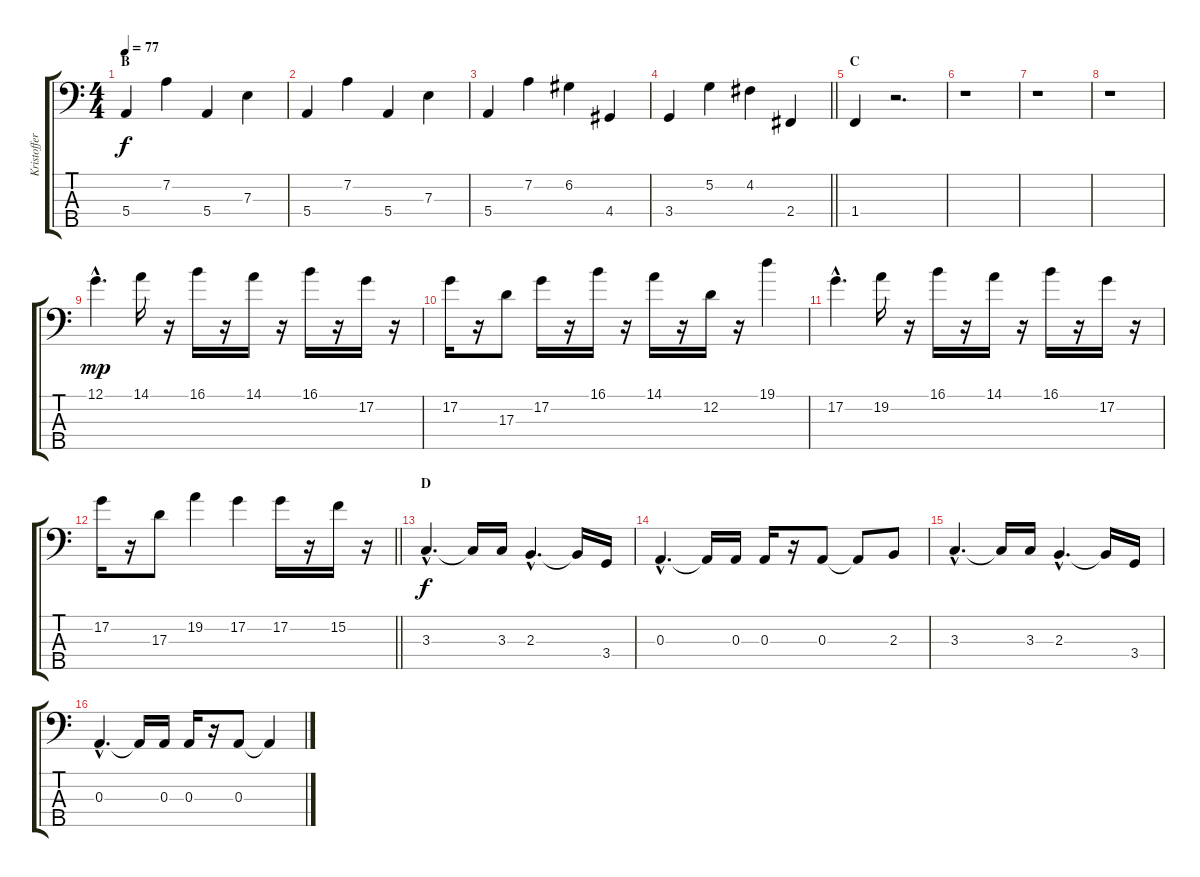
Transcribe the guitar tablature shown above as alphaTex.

\track ("Kristoffer Gildenlöw - bass " "Kristoffer") {instrument fretlessbass}
\staff {score tabs}
\tuning (G2 D2 A1 E1 B0) {hide}
\ts (4 4)
\section ("" "B")
\tempo 77
\clef f4
\ks c
5.4.4{dy f} 7.2.4 5.4.4 7.3.4 |
5.4.4 7.2.4 5.4.4 7.3.4 |
5.4.4 7.2.4 6.2.4 4.4.4 |
\barLineRight lightlight
3.4.4 5.2.4 4.2.4 2.4.4 |
\section ("" "C")
1.4.4 r.2{d} |
r.1 |
r.1 |
r.1 |
12.1{hac}.4{d dy mp} 14.1.16 r.16 16.1.16 r.16 14.1.16 r.16 16.1.16 r.16 17.2.16 r.16 |
17.2.16 r.16 17.3.8 17.2.16 r.16 16.1.16 r.16 14.1.16 r.16 12.2.16 r.16 19.1.4 |
17.2{hac}.4{d} 19.2.16 r.16 16.1.16 r.16 14.1.16 r.16 16.1.16 r.16 17.2.16 r.16 |
\barLineRight lightlight
17.2.16 r.16 17.3.8 19.2.4 17.2.4 17.2.16 r.16 15.2.16 r.16 |
\section ("" "D")
3.3{hac}.4{d dy f} 3.3{t}.16 3.3.16 2.3{hac}.4{d} 2.3{t}.16 3.4.16 |
0.3{hac}.4{d} 0.3{t}.16 0.3.16 0.3.16 r.16 0.3.8 0.3{t}.8 2.3.8 |
3.3{hac}.4{d} 3.3{t}.16 3.3.16 2.3{hac}.4{d} 2.3{t}.16 3.4.16 |
0.3{hac}.4{d} 0.3{t}.16 0.3.16 0.3.16 r.16 0.3.8 0.3{t}.4
